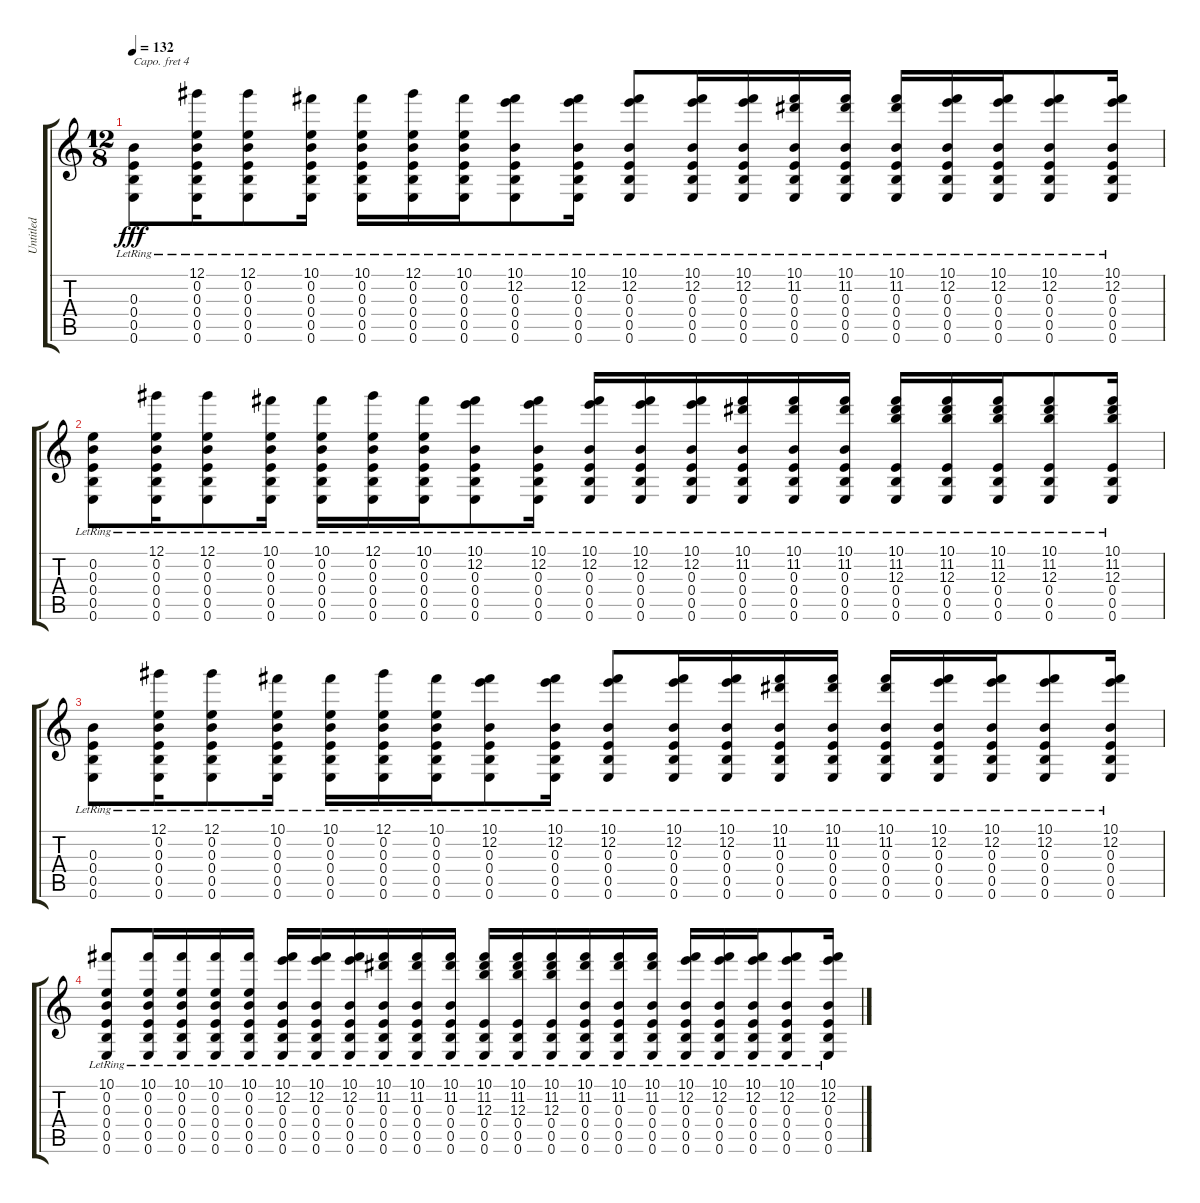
\track ("Untitled" "Untitled") {instrument acousticguitarsteel}
\staff {score tabs}
\capo 4
\tuning (E4 C4 G3 C3 G2 C2) {hide}
\ts (12 8)
\tempo 132
\clef g2
\ks c
(0.3{lr} 0.4{lr} 0.5{lr} 0.6{lr}).8{dy fff} (12.1{lr} 0.2{lr} 0.3{lr} 0.4{lr} 0.5{lr} 0.6{lr}).16 (12.1{lr} 0.2{lr} 0.3{lr} 0.4{lr} 0.5{lr} 0.6{lr}).8 (10.1{lr} 0.2{lr} 0.3{lr} 0.4{lr} 0.5{lr} 0.6{lr}).16 (10.1{lr} 0.2{lr} 0.3{lr} 0.4{lr} 0.5{lr} 0.6{lr}).16 (12.1{lr} 0.2{lr} 0.3{lr} 0.4{lr} 0.5{lr} 0.6{lr}).16 (10.1{lr} 0.2{lr} 0.3{lr} 0.4{lr} 0.5{lr} 0.6{lr}).16 (10.1{lr} 12.2{lr} 0.3{lr} 0.4{lr} 0.5{lr} 0.6{lr}).8 (10.1{lr} 12.2{lr} 0.3{lr} 0.4{lr} 0.5{lr} 0.6{lr}).16 (10.1{lr} 12.2{lr} 0.3{lr} 0.4{lr} 0.5{lr} 0.6{lr}).8 (10.1{lr} 12.2{lr} 0.3{lr} 0.4{lr} 0.5{lr} 0.6{lr}).16 (10.1{lr} 12.2{lr} 0.3{lr} 0.4{lr} 0.5{lr} 0.6{lr}).16 (10.1{lr} 11.2{lr} 0.3{lr} 0.4{lr} 0.5{lr} 0.6{lr}).16 (10.1{lr} 11.2{lr} 0.3{lr} 0.4{lr} 0.5{lr} 0.6{lr}).16 (10.1{lr} 11.2{lr} 0.3{lr} 0.4{lr} 0.5{lr} 0.6{lr}).16 (10.1{lr} 12.2{lr} 0.3{lr} 0.4{lr} 0.5{lr} 0.6{lr}).16 (10.1{lr} 12.2{lr} 0.3{lr} 0.4{lr} 0.5{lr} 0.6{lr}).16 (10.1{lr} 12.2{lr} 0.3{lr} 0.4{lr} 0.5{lr} 0.6{lr}).8 (10.1{lr} 12.2{lr} 0.3{lr} 0.4{lr} 0.5{lr} 0.6{lr}).16 |
(0.2{lr} 0.3{lr} 0.4{lr} 0.5{lr} 0.6{lr}).8 (12.1{lr} 0.2{lr} 0.3{lr} 0.4{lr} 0.5{lr} 0.6{lr}).16 (12.1{lr} 0.2{lr} 0.3{lr} 0.4{lr} 0.5{lr} 0.6{lr}).8 (10.1{lr} 0.2{lr} 0.3{lr} 0.4{lr} 0.5{lr} 0.6{lr}).16 (10.1{lr} 0.2{lr} 0.3{lr} 0.4{lr} 0.5{lr} 0.6{lr}).16 (12.1{lr} 0.2{lr} 0.3{lr} 0.4{lr} 0.5{lr} 0.6{lr}).16 (10.1{lr} 0.2{lr} 0.3{lr} 0.4{lr} 0.5{lr} 0.6{lr}).16 (10.1{lr} 12.2{lr} 0.3{lr} 0.4{lr} 0.5{lr} 0.6{lr}).8 (10.1{lr} 12.2{lr} 0.3{lr} 0.4{lr} 0.5{lr} 0.6{lr}).16 (10.1{lr} 12.2{lr} 0.3{lr} 0.4{lr} 0.5{lr} 0.6{lr}).16 (10.1{lr} 12.2{lr} 0.3{lr} 0.4{lr} 0.5{lr} 0.6{lr}).16 (10.1{lr} 12.2{lr} 0.3{lr} 0.4{lr} 0.5{lr} 0.6{lr}).16 (10.1{lr} 11.2{lr} 0.3{lr} 0.4{lr} 0.5{lr} 0.6{lr}).16 (10.1{lr} 11.2{lr} 0.3{lr} 0.4{lr} 0.5{lr} 0.6{lr}).16 (10.1{lr} 11.2{lr} 0.3{lr} 0.4{lr} 0.5{lr} 0.6{lr}).16 (10.1{lr} 11.2{lr} 12.3{lr} 0.4{lr} 0.5{lr} 0.6{lr}).16 (10.1{lr} 11.2{lr} 12.3{lr} 0.4{lr} 0.5{lr} 0.6{lr}).16 (10.1{lr} 11.2{lr} 12.3{lr} 0.4{lr} 0.5{lr} 0.6{lr}).16 (10.1{lr} 11.2{lr} 12.3{lr} 0.4{lr} 0.5{lr} 0.6{lr}).8 (10.1{lr} 11.2{lr} 12.3{lr} 0.4{lr} 0.5{lr} 0.6{lr}).16 |
(0.3{lr} 0.4{lr} 0.5{lr} 0.6{lr}).8 (12.1{lr} 0.2{lr} 0.3{lr} 0.4{lr} 0.5{lr} 0.6{lr}).16 (12.1{lr} 0.2{lr} 0.3{lr} 0.4{lr} 0.5{lr} 0.6{lr}).8 (10.1{lr} 0.2{lr} 0.3{lr} 0.4{lr} 0.5{lr} 0.6{lr}).16 (10.1{lr} 0.2{lr} 0.3{lr} 0.4{lr} 0.5{lr} 0.6{lr}).16 (12.1{lr} 0.2{lr} 0.3{lr} 0.4{lr} 0.5{lr} 0.6{lr}).16 (10.1{lr} 0.2{lr} 0.3{lr} 0.4{lr} 0.5{lr} 0.6{lr}).16 (10.1{lr} 12.2{lr} 0.3{lr} 0.4{lr} 0.5{lr} 0.6{lr}).8 (10.1{lr} 12.2{lr} 0.3{lr} 0.4{lr} 0.5{lr} 0.6{lr}).16 (10.1{lr} 12.2{lr} 0.3{lr} 0.4{lr} 0.5{lr} 0.6{lr}).8 (10.1{lr} 12.2{lr} 0.3{lr} 0.4{lr} 0.5{lr} 0.6{lr}).16 (10.1{lr} 12.2{lr} 0.3{lr} 0.4{lr} 0.5{lr} 0.6{lr}).16 (10.1{lr} 11.2{lr} 0.3{lr} 0.4{lr} 0.5{lr} 0.6{lr}).16 (10.1{lr} 11.2{lr} 0.3{lr} 0.4{lr} 0.5{lr} 0.6{lr}).16 (10.1{lr} 11.2{lr} 0.3{lr} 0.4{lr} 0.5{lr} 0.6{lr}).16 (10.1{lr} 12.2{lr} 0.3{lr} 0.4{lr} 0.5{lr} 0.6{lr}).16 (10.1{lr} 12.2{lr} 0.3{lr} 0.4{lr} 0.5{lr} 0.6{lr}).16 (10.1{lr} 12.2{lr} 0.3{lr} 0.4{lr} 0.5{lr} 0.6{lr}).8 (10.1{lr} 12.2{lr} 0.3{lr} 0.4{lr} 0.5{lr} 0.6{lr}).16 |
(10.1{lr} 0.2{lr} 0.3{lr} 0.4{lr} 0.5{lr} 0.6{lr}).8 (10.1{lr} 0.2{lr} 0.3{lr} 0.4{lr} 0.5{lr} 0.6{lr}).16 (10.1{lr} 0.2{lr} 0.3{lr} 0.4{lr} 0.5{lr} 0.6{lr}).16 (10.1{lr} 0.2{lr} 0.3{lr} 0.4{lr} 0.5{lr} 0.6{lr}).16 (10.1{lr} 0.2{lr} 0.3{lr} 0.4{lr} 0.5{lr} 0.6{lr}).16 (10.1{lr} 12.2{lr} 0.3{lr} 0.4{lr} 0.5{lr} 0.6{lr}).16 (10.1{lr} 12.2{lr} 0.3{lr} 0.4{lr} 0.5{lr} 0.6{lr}).16 (10.1{lr} 12.2{lr} 0.3{lr} 0.4{lr} 0.5{lr} 0.6{lr}).16 (10.1{lr} 11.2{lr} 0.3{lr} 0.4{lr} 0.5{lr} 0.6{lr}).16 (10.1{lr} 11.2{lr} 0.3{lr} 0.4{lr} 0.5{lr} 0.6{lr}).16 (10.1{lr} 11.2{lr} 0.3{lr} 0.4{lr} 0.5{lr} 0.6{lr}).16 (10.1{lr} 11.2{lr} 12.3{lr} 0.4{lr} 0.5{lr} 0.6{lr}).16 (10.1{lr} 11.2{lr} 12.3{lr} 0.4{lr} 0.5{lr} 0.6{lr}).16 (10.1{lr} 11.2{lr} 12.3{lr} 0.4{lr} 0.5{lr} 0.6{lr}).16 (10.1{lr} 11.2{lr} 0.3{lr} 0.4{lr} 0.5{lr} 0.6{lr}).16 (10.1{lr} 11.2{lr} 0.3{lr} 0.4{lr} 0.5{lr} 0.6{lr}).16 (10.1{lr} 11.2{lr} 0.3{lr} 0.4{lr} 0.5{lr} 0.6{lr}).16 (10.1{lr} 12.2{lr} 0.3{lr} 0.4{lr} 0.5{lr} 0.6{lr}).16 (10.1{lr} 12.2{lr} 0.3{lr} 0.4{lr} 0.5{lr} 0.6{lr}).16 (10.1{lr} 12.2{lr} 0.3{lr} 0.4{lr} 0.5{lr} 0.6{lr}).16 (10.1{lr} 12.2{lr} 0.3{lr} 0.4{lr} 0.5{lr} 0.6{lr}).8 (10.1{lr} 12.2{lr} 0.3{lr} 0.4{lr} 0.5{lr} 0.6{lr}).16
